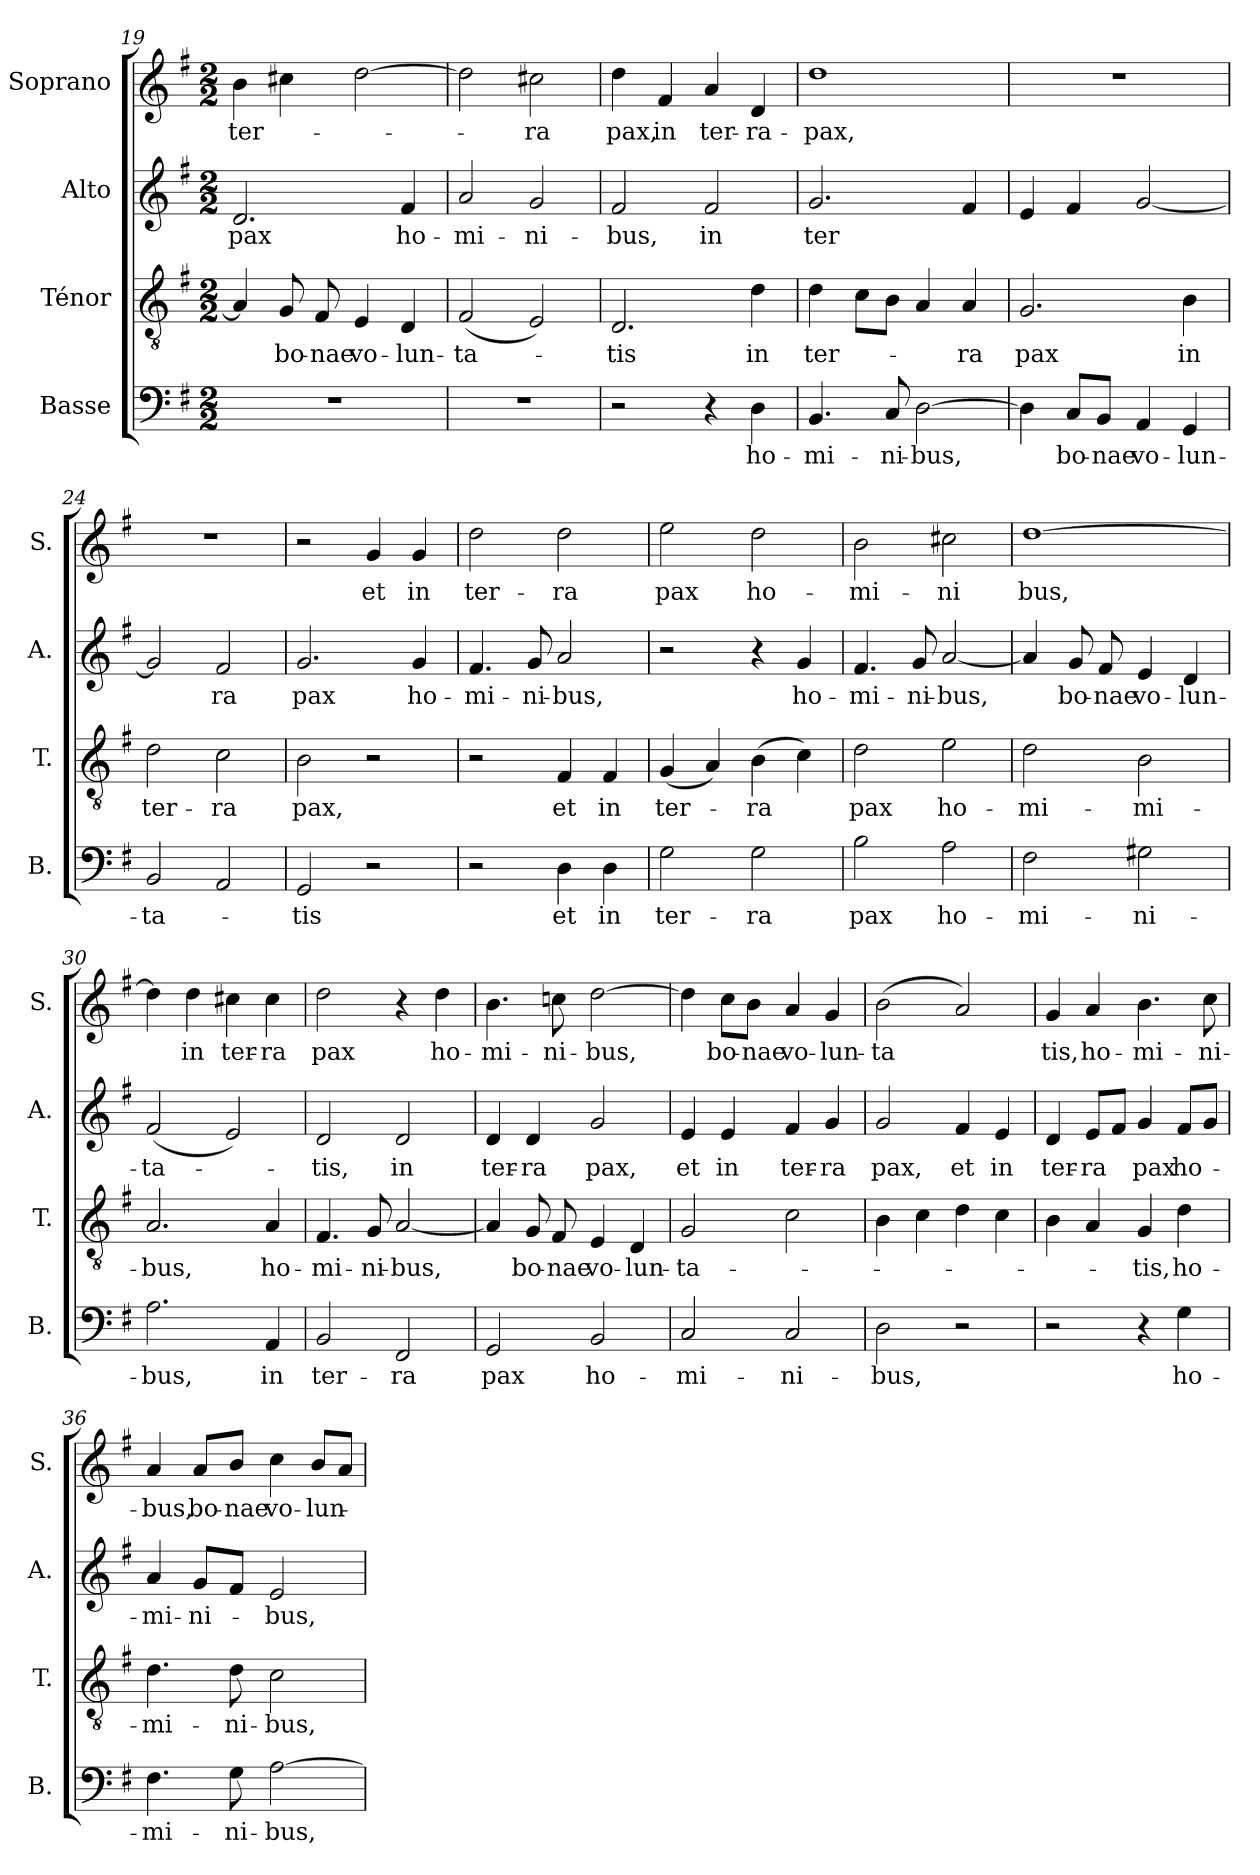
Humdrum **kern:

**kern	**text	**kern	**text	**kern	**text	**kern	**text
*part4	*part4	*part3	*part3	*part2	*part2	*part1	*part1
*staff4	*staff4	*staff3	*staff3	*staff2	*staff2	*staff1	*staff1
*I"Basse	*	*I"Ténor	*	*I"Alto	*	*I"Soprano	*
*I'B.	*	*I'T.	*	*I'A.	*	*I'S.	*
*clefF4	*	*clefGv2	*	*clefG2	*	*clefG2	*
*k[f#]	*	*k[f#]	*	*k[f#]	*	*k[f#]	*
*M2/2	*	*M2/2	*	*M2/2	*	*M2/2	*
=19	=19	=19	=19	=19	=19	=19	=19
!	!	!	!	!	!LO:LY:b	!	!LO:LY:b
1r	.	4A/]	.	2.d/	pax	4b\	ter-
!	!	!	!LO:LY:b	!	!	!	!
.	.	8G/	bo-	.	.	4cc#X\	.
!	!	!	!LO:LY:b	!	!	!	!
.	.	8F#/	-nae	.	.	.	.
!	!	!	!LO:LY:b	!	!	!	!
.	.	4E/	vo-	.	.	[2dd\	.
!	!	!	!LO:LY:b	!	!LO:LY:b	!	!
.	.	4D/	-lun-	4f#/	ho-	.	.
=20	=20	=20	=20	=20	=20	=20	=20
!	!	!	!LO:LY:b	!	!LO:LY:b	!	!
1r	.	(2F#/	-ta-	2a/	-mi-	2dd\]	.
!	!	!	!	!	!LO:LY:b	!	!LO:LY:b
.	.	2E/)	.	2g/	-ni-	2cc#X\	-ra
=21	=21	=21	=21	=21	=21	=21	=21
!	!	!	!LO:LY:b	!	!LO:LY:b	!	!LO:LY:b
2r	.	2.D/	-tis	2f#/	bus,	4dd\	pax,
!	!	!	!	!	!	!	!LO:LY:b
.	.	.	.	.	.	4f#/	in
!	!	!	!	!	!LO:LY:b	!	!LO:LY:b
4r	.	.	.	2f#/	in	4a/	ter-
!	!LO:LY:b	!	!LO:LY:b	!	!	!	!LO:LY:b
4D\	ho-	4d\	in	.	.	4d/	-ra-
=22	=22	=22	=22	=22	=22	=22	=22
!	!LO:LY:b	!	!LO:LY:b	!	!LO:LY:b	!	!LO:LY:b
4.BB/	-mi-	4d\	ter-	2.g/	ter-	1dd	-pax,
.	.	8c\L	.	.	.	.	.
!	!LO:LY:b	!	!	!	!	!	!
8C/	-ni-	8B\J	.	.	.	.	.
!	!LO:LY:b	!	!	!	!	!	!
[2D\	-bus,	4A/	.	.	.	.	.
!	!	!	!LO:LY:b	!	!LO:LY:b	!	!
.	.	4A/	-ra	4f#/	-	.	.
=23	=23	=23	=23	=23	=23	=23	=23
!	!	!	!LO:LY:b	!	!	!	!
4D\]	.	2.G/	pax	4e/	.	1r	.
!	!LO:LY:b	!	!	!	!	!	!
8C/L	bo-	.	.	4f#/	.	.	.
!	!LO:LY:b	!	!	!	!	!	!
8BB/J	-nae	.	.	.	.	.	.
!	!LO:LY:b	!	!	!	!	!	!
4AA/	vo-	.	.	[2g/	.	.	.
!	!LO:LY:b	!	!LO:LY:b	!	!	!	!
4GG/	-lun-	4B\	in	.	.	.	.
!!LO:PB:g=z
=24	=24	=24	=24	=24	=24	=24	=24
!	!LO:LY:b	!	!LO:LY:b	!	!	!	!
2BB/	-ta-	2d\	ter-	2g/]	.	1r	.
!	!	!	!LO:LY:b	!	!LO:LY:b	!	!
2AA/	.	2c\	-ra	2f#/	-ra	.	.
=25	=25	=25	=25	=25	=25	=25	=25
!	!LO:LY:b	!	!LO:LY:b	!	!LO:LY:b	!	!
2GG/	-tis	2B\	pax,	2.g/	pax	2r	.
!	!	!	!	!	!	!	!LO:LY:b
2r	.	2r	.	.	.	4g/	et
!	!	!	!	!	!LO:LY:b	!	!LO:LY:b
.	.	.	.	4g/	ho-	4g/	in
=26	=26	=26	=26	=26	=26	=26	=26
!	!	!	!	!	!LO:LY:b	!	!LO:LY:b
2r	.	2r	.	4.f#/	-mi-	2dd\	ter-
!	!	!	!	!	!LO:LY:b	!	!
.	.	.	.	8g/	-ni-	.	.
!	!LO:LY:b	!	!LO:LY:b	!	!LO:LY:b	!	!LO:LY:b
4D\	et	4F#/	et	2a/	-bus,	2dd\	-ra
!	!LO:LY:b	!	!LO:LY:b	!	!	!	!
4D\	in	4F#/	in	.	.	.	.
=27	=27	=27	=27	=27	=27	=27	=27
!	!LO:LY:b	!	!LO:LY:b	!	!	!	!LO:LY:b
2G\	ter-	(4G/	ter-	2r	.	2ee\	pax
.	.	4A/)	.	.	.	.	.
!	!LO:LY:b	!	!LO:LY:b	!	!	!	!LO:LY:b
2G\	-ra	(4B\	-ra	4r	.	2dd\	ho-
!	!	!	!	!	!LO:LY:b	!	!
.	.	4c\)	.	4g/	ho-	.	.
=28	=28	=28	=28	=28	=28	=28	=28
!	!LO:LY:b	!	!LO:LY:b	!	!LO:LY:b	!	!LO:LY:b
2B\	pax	2d\	pax	4.f#/	-mi-	2b\	-mi-
!	!	!	!	!	!LO:LY:b	!	!
.	.	.	.	8g/	-ni-	.	.
!	!LO:LY:b	!	!LO:LY:b	!	!LO:LY:b	!	!LO:LY:b
2A\	ho-	2e\	ho-	[2a/	-bus,	2cc#X\	ni
=29	=29	=29	=29	=29	=29	=29	=29
!	!LO:LY:b	!	!LO:LY:b	!	!	!	!LO:LY:b
2F#\	-mi-	2d\	-mi-	4a/]	.	[1dd	-bus,
!	!	!	!	!	!LO:LY:b	!	!
.	.	.	.	8g/	bo-	.	.
!	!	!	!	!	!LO:LY:b	!	!
.	.	.	.	8f#/	-nae	.	.
!	!LO:LY:b	!	!LO:LY:b	!	!LO:LY:b	!	!
2G#X\	-ni-	2B\	-mi-	4e/	vo-	.	.
!	!	!	!	!	!LO:LY:b	!	!
.	.	.	.	4d/	-lun-	.	.
=30	=30	=30	=30	=30	=30	=30	=30
!	!LO:LY:b	!	!LO:LY:b	!	!LO:LY:b	!	!
2.A\	-bus,	2.A/	-bus,	(2f#/	-ta-	4dd\]	.
!	!	!	!	!	!	!	!LO:LY:b
.	.	.	.	.	.	4dd\	in
!	!	!	!	!	!	!	!LO:LY:b
.	.	.	.	2e/)	.	4cc#X\	ter-
!	!LO:LY:b	!	!LO:LY:b	!	!	!	!LO:LY:b
4AA/	in	4A/	ho-	.	.	4cc#\	-ra
=31	=31	=31	=31	=31	=31	=31	=31
!	!LO:LY:b	!	!LO:LY:b	!	!LO:LY:b	!	!LO:LY:b
2BB/	ter-	4.F#/	-mi-	2d/	-tis,	2dd\	pax
!	!	!	!LO:LY:b	!	!	!	!
.	.	8G/	-ni-	.	.	.	.
!	!LO:LY:b	!	!LO:LY:b	!	!LO:LY:b	!	!
2FF#/	-ra	[2A/	-bus,	2d/	in	4r	.
!	!	!	!	!	!	!	!LO:LY:b
.	.	.	.	.	.	4dd\	ho-
!!LO:LB:g=z
=32	=32	=32	=32	=32	=32	=32	=32
!	!LO:LY:b	!	!	!	!LO:LY:b	!	!LO:LY:b
2GG/	pax	4A/]	.	4d/	ter-	4.b\	-mi-
!	!	!	!LO:LY:b	!	!LO:LY:b	!	!
.	.	8G/	bo-	4d/	-ra	.	.
!	!	!	!LO:LY:b	!	!	!	!LO:LY:b
.	.	8F#/	-nae	.	.	8ccn\	-ni-
!	!LO:LY:b	!	!LO:LY:b	!	!LO:LY:b	!	!LO:LY:b
2BB/	ho-	4E/	vo-	2g/	pax,	[2dd\	-bus,
!	!	!	!LO:LY:b	!	!	!	!
.	.	4D/	-lun-	.	.	.	.
=33	=33	=33	=33	=33	=33	=33	=33
!	!LO:LY:b	!	!LO:LY:b	!	!LO:LY:b	!	!
2C/	-mi-	2G/	-ta-	4e/	et	4dd\]	.
!	!	!	!	!	!LO:LY:b	!	!LO:LY:b
.	.	.	.	4e/	in	8cc\L	bo-
!	!	!	!	!	!	!	!LO:LY:b
.	.	.	.	.	.	8b\J	-nae
!	!LO:LY:b	!	!	!	!LO:LY:b	!	!LO:LY:b
2C/	-ni-	2c\	.	4f#/	ter-	4a/	vo-
!	!	!	!	!	!LO:LY:b	!	!LO:LY:b
.	.	.	.	4g/	-ra	4g/	-lun-
=34	=34	=34	=34	=34	=34	=34	=34
!	!LO:LY:b	!	!	!	!LO:LY:b	!	!LO:LY:b
2D\	-bus,	4B\	.	2g/	pax,	(2b\	-ta
.	.	4c\	.	.	.	.	.
!	!	!	!	!	!LO:LY:b	!	!
2r	.	4d\	.	4f#/	et	2a/)	.
!	!	!	!	!	!LO:LY:b	!	!
.	.	4c\	.	4e/	in	.	.
=35	=35	=35	=35	=35	=35	=35	=35
!	!	!	!	!	!LO:LY:b	!	!LO:LY:b
2r	.	4B\	.	4d/	ter-	4g/	tis,
!	!	!	!	!	!LO:LY:b	!	!LO:LY:b
.	.	4A/	.	8e/L	-ra	4a/	ho-
.	.	.	.	8f#/J	.	.	.
!	!	!	!LO:LY:b	!	!LO:LY:b	!	!LO:LY:b
4r	.	4G/	-tis,	4g/	pax	4.b\	-mi-
!	!LO:LY:b	!	!LO:LY:b	!	!LO:LY:b	!	!
4G\	ho-	4d\	ho-	8f#/L	ho-	.	.
!	!	!	!	!	!	!	!LO:LY:b
.	.	.	.	8g/J	.	8cc\	-ni-
=36	=36	=36	=36	=36	=36	=36	=36
!	!LO:LY:b	!	!LO:LY:b	!	!LO:LY:b	!	!LO:LY:b
4.F#\	-mi-	4.d\	-mi-	4a/	-mi-	4a/	-bus,
!	!	!	!	!	!LO:LY:b	!	!LO:LY:b
.	.	.	.	8g/L	-ni-	8a/L	bo-
!	!LO:LY:b	!	!LO:LY:b	!	!	!	!LO:LY:b
8G\	-ni-	8d\	-ni-	8f#/J	.	8b/J	-nae
!	!LO:LY:b	!	!LO:LY:b	!	!LO:LY:b	!	!LO:LY:b
[2A\	-bus,	2c\	-bus,	2e/	-bus,	4cc\	vo-
!	!	!	!	!	!	!	!LO:LY:b
.	.	.	.	.	.	8b/L	-lun-
.	.	.	.	.	.	8a/J	.
=	=	=	=	=	=	=	=
*-	*-	*-	*-	*-	*-	*-	*-
